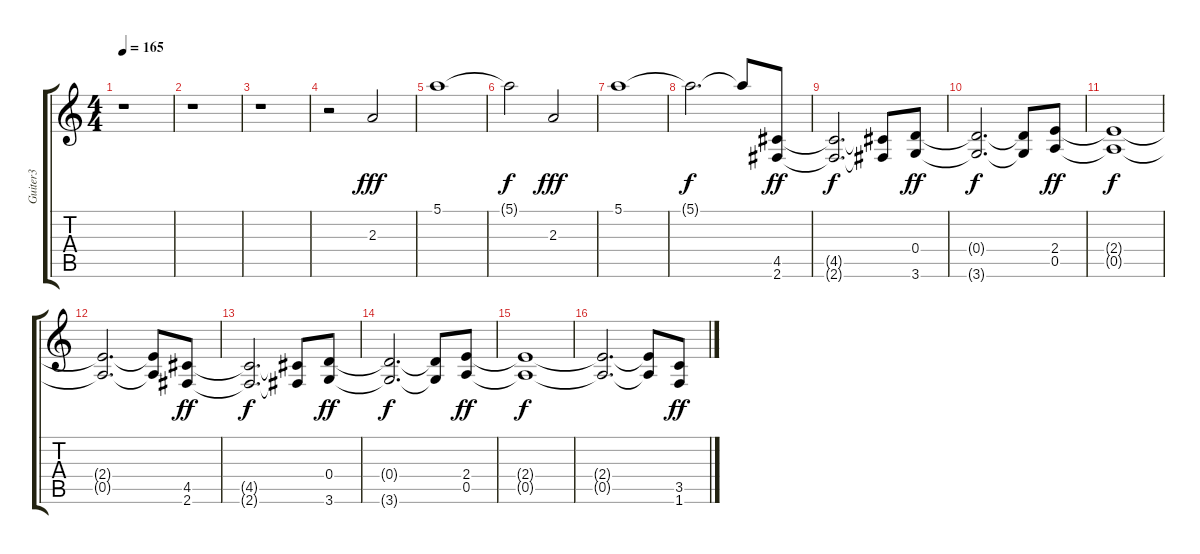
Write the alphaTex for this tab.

\track ("Guiter3" "Guiter3") {instrument overdrivenguitar}
\staff {score tabs}
\tuning (E4 B3 G3 D3 A2 E2) {hide}
\ts (4 4)
\tempo 165
\clef g2
\ks c
r.1{dy f} |
r.1 |
r.1 |
r.2 2.3.2{dy fff} |
5.1.1 |
5.1{t}.2{dy f} 2.3.2{dy fff} |
5.1.1 |
5.1{t}.2{d dy f} 5.1{t}.8 (4.5 2.6).8{dy ff} |
(4.5{t} 2.6{t}).2{d dy f} (4.5{t} 2.6{t}).8 (0.4 3.6).8{dy ff} |
(0.4{t} 3.6{t}).2{d dy f} (0.4{t} 3.6{t}).8 (2.4 0.5).8{dy ff} |
(2.4{t} 0.5{t}).1{dy f} |
(2.4{t} 0.5{t}).2{d} (2.4{t} 0.5{t}).8 (4.5 2.6).8{dy ff} |
(4.5{t} 2.6{t}).2{d dy f} (4.5{t} 2.6{t}).8 (0.4 3.6).8{dy ff} |
(0.4{t} 3.6{t}).2{d dy f} (0.4{t} 3.6{t}).8 (2.4 0.5).8{dy ff} |
(2.4{t} 0.5{t}).1{dy f} |
(2.4{t} 0.5{t}).2{d} (2.4{t} 0.5{t}).8 (3.5 1.6).8{dy ff}
